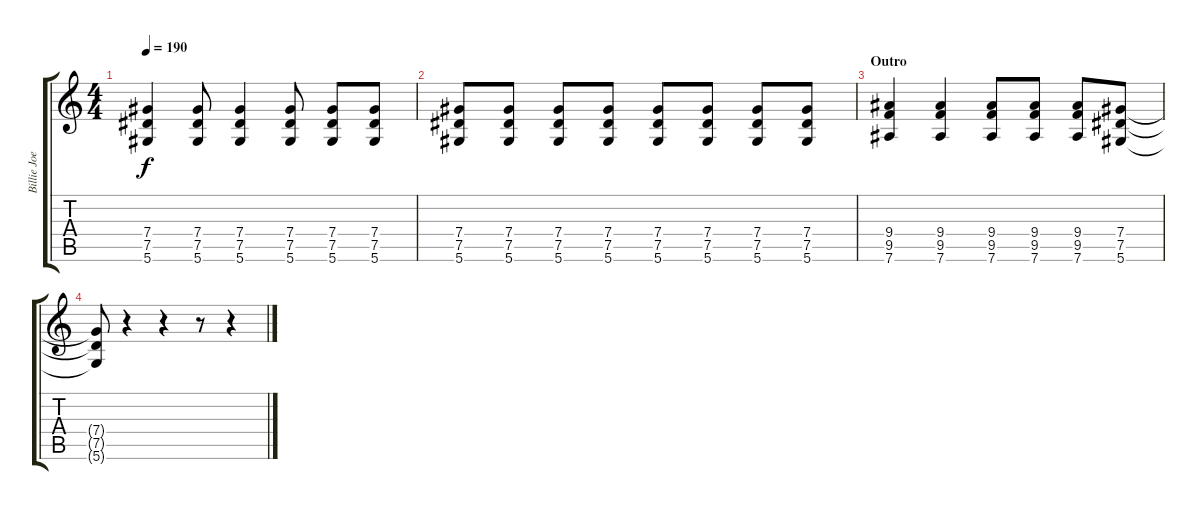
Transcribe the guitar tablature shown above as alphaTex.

\track ("Billie Joe Armstrong (Guitar Double)" "Billie Joe") {instrument overdrivenguitar}
\staff {score tabs}
\tuning (Eb4 Bb3 Gb3 Db3 Ab2 Eb2) {hide}
\ts (4 4)
\tempo 190
\clef g2
\ks c
(7.4 7.5 5.6).4{dy f} (7.4 7.5 5.6).8 (7.4 7.5 5.6).4 (7.4 7.5 5.6).8 (7.4 7.5 5.6).8 (7.4 7.5 5.6).8 |
(7.4 7.5 5.6).8 (7.4 7.5 5.6).8 (7.4 7.5 5.6).8 (7.4 7.5 5.6).8 (7.4 7.5 5.6).8 (7.4 7.5 5.6).8 (7.4 7.5 5.6).8 (7.4 7.5 5.6).8 |
\section ("" "Outro")
(9.4 9.5 7.6).4 (9.4 9.5 7.6).4 (9.4 9.5 7.6).8 (9.4 9.5 7.6).8 (9.4 9.5 7.6).8 (7.4 7.5 5.6).8 |
(7.4{t} 7.5{t} 5.6{t}).8 r.4 r.4 r.8 r.4
